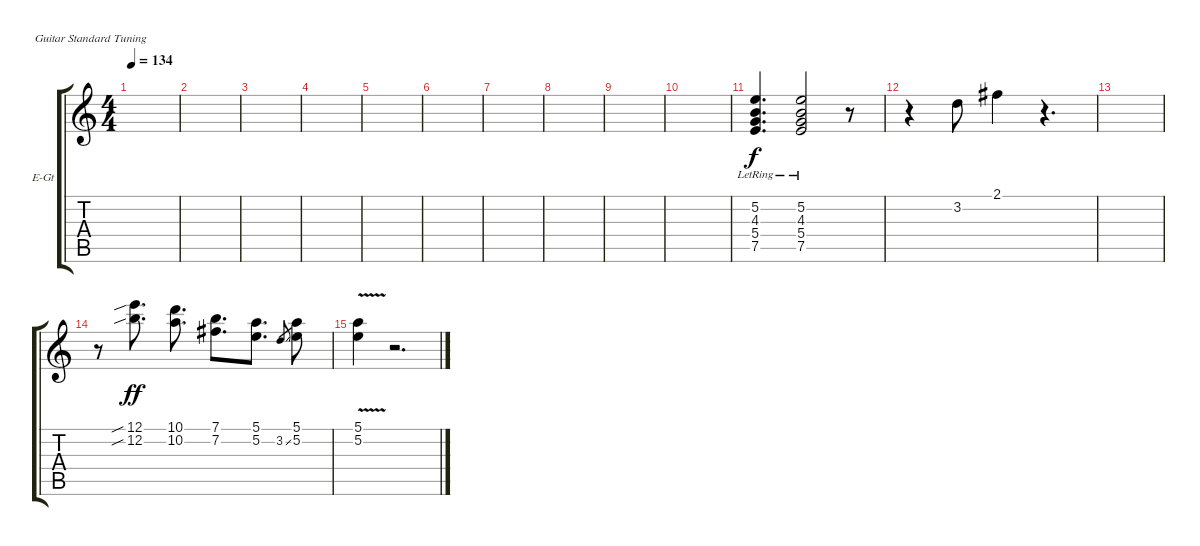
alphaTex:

\defaultSystemsLayout 4
\bracketExtendMode groupsimilarinstruments
\firstSystemTrackNameOrientation horizontal
\otherSystemsTrackNameOrientation horizontal
\track ("Ак 2" "E-Gt") {instrument electricguitarclean}
\staff {score tabs}
\tuning (E4 B3 G3 D3 A2 E2)
\ts (4 4)
\tempo 134
\clef g2
\scale
0.333333
\ks c
|
\scale
0.333333 |
\scale
0.333333 |
\scale
0.333333 |
\scale
0.333333 |
\scale
0.333333 |
\scale
0.333333 |
\scale
0.333333 |
\scale
0.333333 |
\scale
0.333333 |
\scale
0.333333 (7.5{lr} 5.4{lr} 5.2{lr} 4.3{lr}).4{d} (7.5{lr} 5.4{lr} 5.2{lr} 4.3{lr}).2 r.8 |
\scale
0.333333 r.4 3.2.8 2.1.4 r.4{d} |
\scale
0.333333 |
\scale
0.333333 r.8 (12.2{sib} 12.1{sib}).8{d dy ff} (10.2 10.1).8{d} (7.2 7.1).8{d} (5.2 5.1).8{d} 3.2{ss}.8{gr} (5.2 5.1).8 |
\scale
0.333333 (5.2{v} 5.1).4 r.2{d} |
\scale
0.333333
